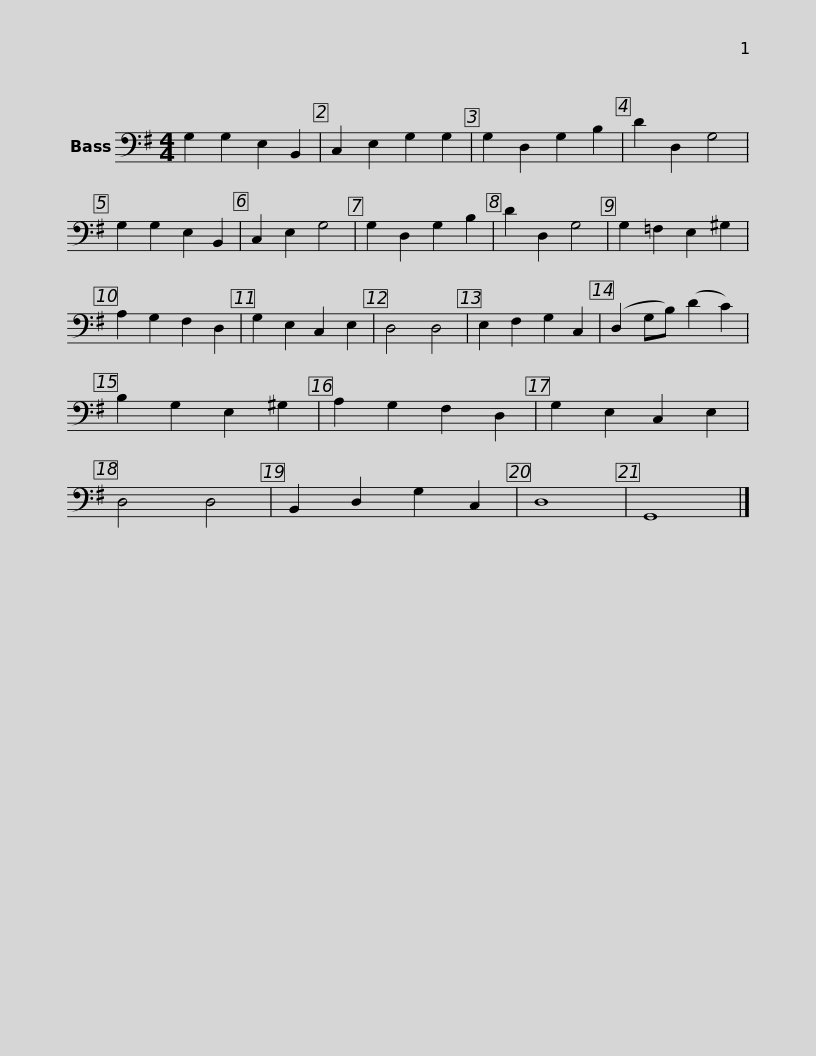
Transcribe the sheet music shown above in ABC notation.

X:1
L:1/8
M:4/4
I:linebreak $
K:G
V:1 bass
V:1
 G,2 G,2 E,2 B,,2 | C,2 E,2 G,2 G,2 | G,2 D,2 G,2 B,2 | D2 D,2 G,4 | G,2 G,2 E,2 B,,2 | %5
 C,2 E,2 G,4 | G,2 D,2 G,2 B,2 | D2 D,2 G,4 | G,2 =F,2 E,2 ^G,2 | A,2 G,2 F,2 D,2 |$ %10
 G,2 E,2 C,2 E,2 | D,4 D,4 | E,2 F,2 G,2 C,2 | (D,2 G,B,) (D2 C2) | B,2 G,2 E,2 ^G,2 | %15
 A,2 G,2 F,2 D,2 | G,2 E,2 C,2 E,2 | D,4 D,4 | B,,2 D,2 G,2 C,2 | D,8 | %20
 G,,8 |] %21
